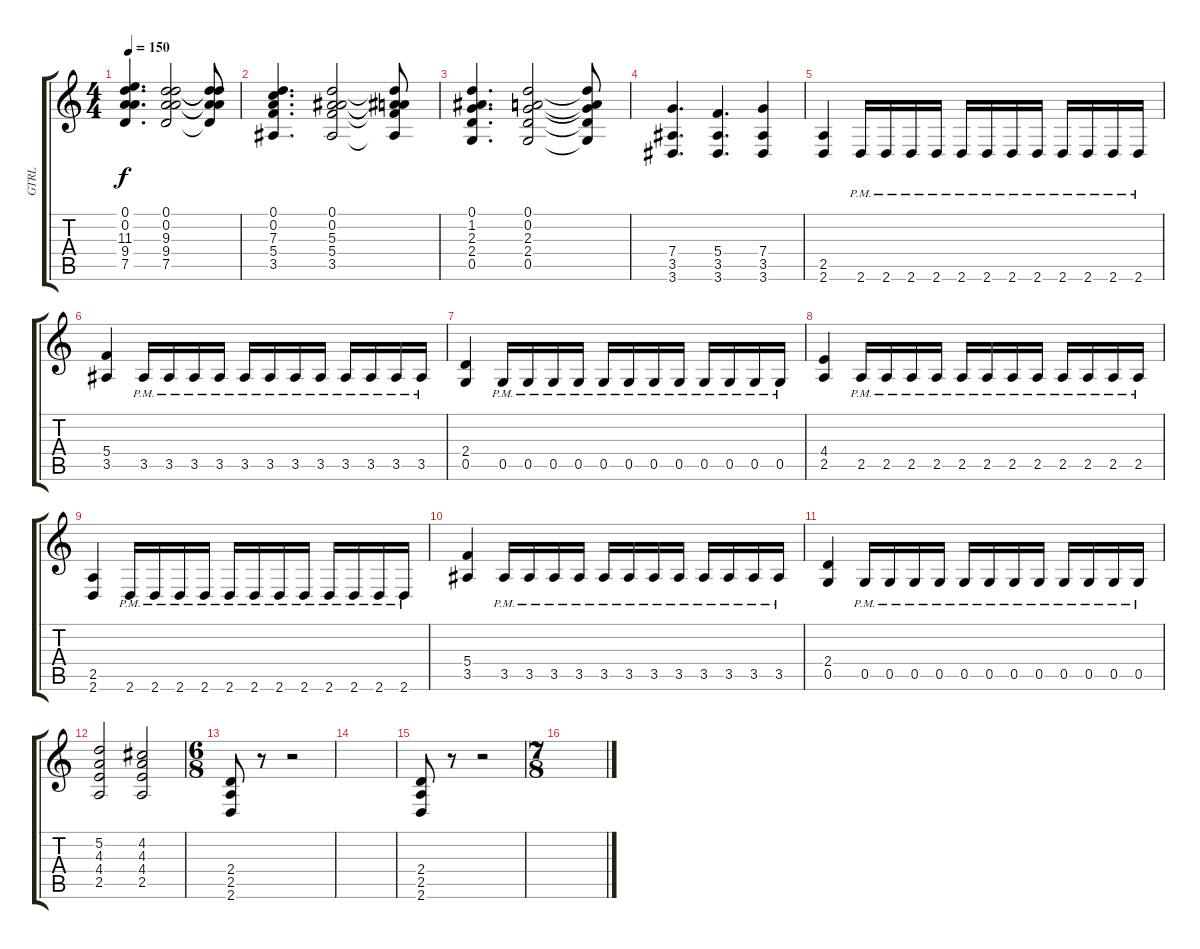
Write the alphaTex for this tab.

\track ("GTRL" "GTRL") {instrument distortionguitar}
\staff {score tabs}
\tuning (D4 A3 F3 C3 G2 C2) {hide}
\ts (4 4)
\tempo 150
\clef g2
\ks c
(0.1 0.2 11.3 9.4 7.5).4{d dy f} (0.1 0.2 9.3 9.4 7.5).2 (0.1{t} 0.2{t} 9.3{t} 9.4{t} 7.5{t}).8 |
(0.1 0.2 7.3 5.4 3.5).4{d} (0.1 0.2 5.3 5.4 3.5).2 (0.1{t} 0.2{t} 5.3{t} 5.4{t} 3.5{t}).8 |
(0.1 1.2 2.3 2.4 0.5).4{d} (0.1 0.2 2.3 2.4 0.5).2 (0.1{t} 0.2{t} 2.3{t} 2.4{t} 0.5{t}).8 |
(7.4 3.5 3.6).4{d} (5.4 3.5 3.6).4{d} (7.4 3.5 3.6).4 |
(2.5 2.6).4 2.6{pm}.16 2.6{pm}.16 2.6{pm}.16 2.6{pm}.16 2.6{pm}.16 2.6{pm}.16 2.6{pm}.16 2.6{pm}.16 2.6{pm}.16 2.6{pm}.16 2.6{pm}.16 2.6{pm}.16 |
(5.4 3.5).4 3.5{pm}.16 3.5{pm}.16 3.5{pm}.16 3.5{pm}.16 3.5{pm}.16 3.5{pm}.16 3.5{pm}.16 3.5{pm}.16 3.5{pm}.16 3.5{pm}.16 3.5{pm}.16 3.5{pm}.16 |
(2.4 0.5).4 0.5{pm}.16 0.5{pm}.16 0.5{pm}.16 0.5{pm}.16 0.5{pm}.16 0.5{pm}.16 0.5{pm}.16 0.5{pm}.16 0.5{pm}.16 0.5{pm}.16 0.5{pm}.16 0.5{pm}.16 |
(4.4 2.5).4 2.5{pm}.16 2.5{pm}.16 2.5{pm}.16 2.5{pm}.16 2.5{pm}.16 2.5{pm}.16 2.5{pm}.16 2.5{pm}.16 2.5{pm}.16 2.5{pm}.16 2.5{pm}.16 2.5{pm}.16 |
(2.5 2.6).4 2.6{pm}.16 2.6{pm}.16 2.6{pm}.16 2.6{pm}.16 2.6{pm}.16 2.6{pm}.16 2.6{pm}.16 2.6{pm}.16 2.6{pm}.16 2.6{pm}.16 2.6{pm}.16 2.6{pm}.16 |
(5.4 3.5).4 3.5{pm}.16 3.5{pm}.16 3.5{pm}.16 3.5{pm}.16 3.5{pm}.16 3.5{pm}.16 3.5{pm}.16 3.5{pm}.16 3.5{pm}.16 3.5{pm}.16 3.5{pm}.16 3.5{pm}.16 |
(2.4 0.5).4 0.5{pm}.16 0.5{pm}.16 0.5{pm}.16 0.5{pm}.16 0.5{pm}.16 0.5{pm}.16 0.5{pm}.16 0.5{pm}.16 0.5{pm}.16 0.5{pm}.16 0.5{pm}.16 0.5{pm}.16 |
(5.2 4.3 4.4 2.5).2 (4.2 4.3 4.4 2.5).2 |
\ts (6 8)
(2.4 2.5 2.6).8 r.8 r.2 |
|
(2.4 2.5 2.6).8 r.8 r.2 |
\ts (7 8)
